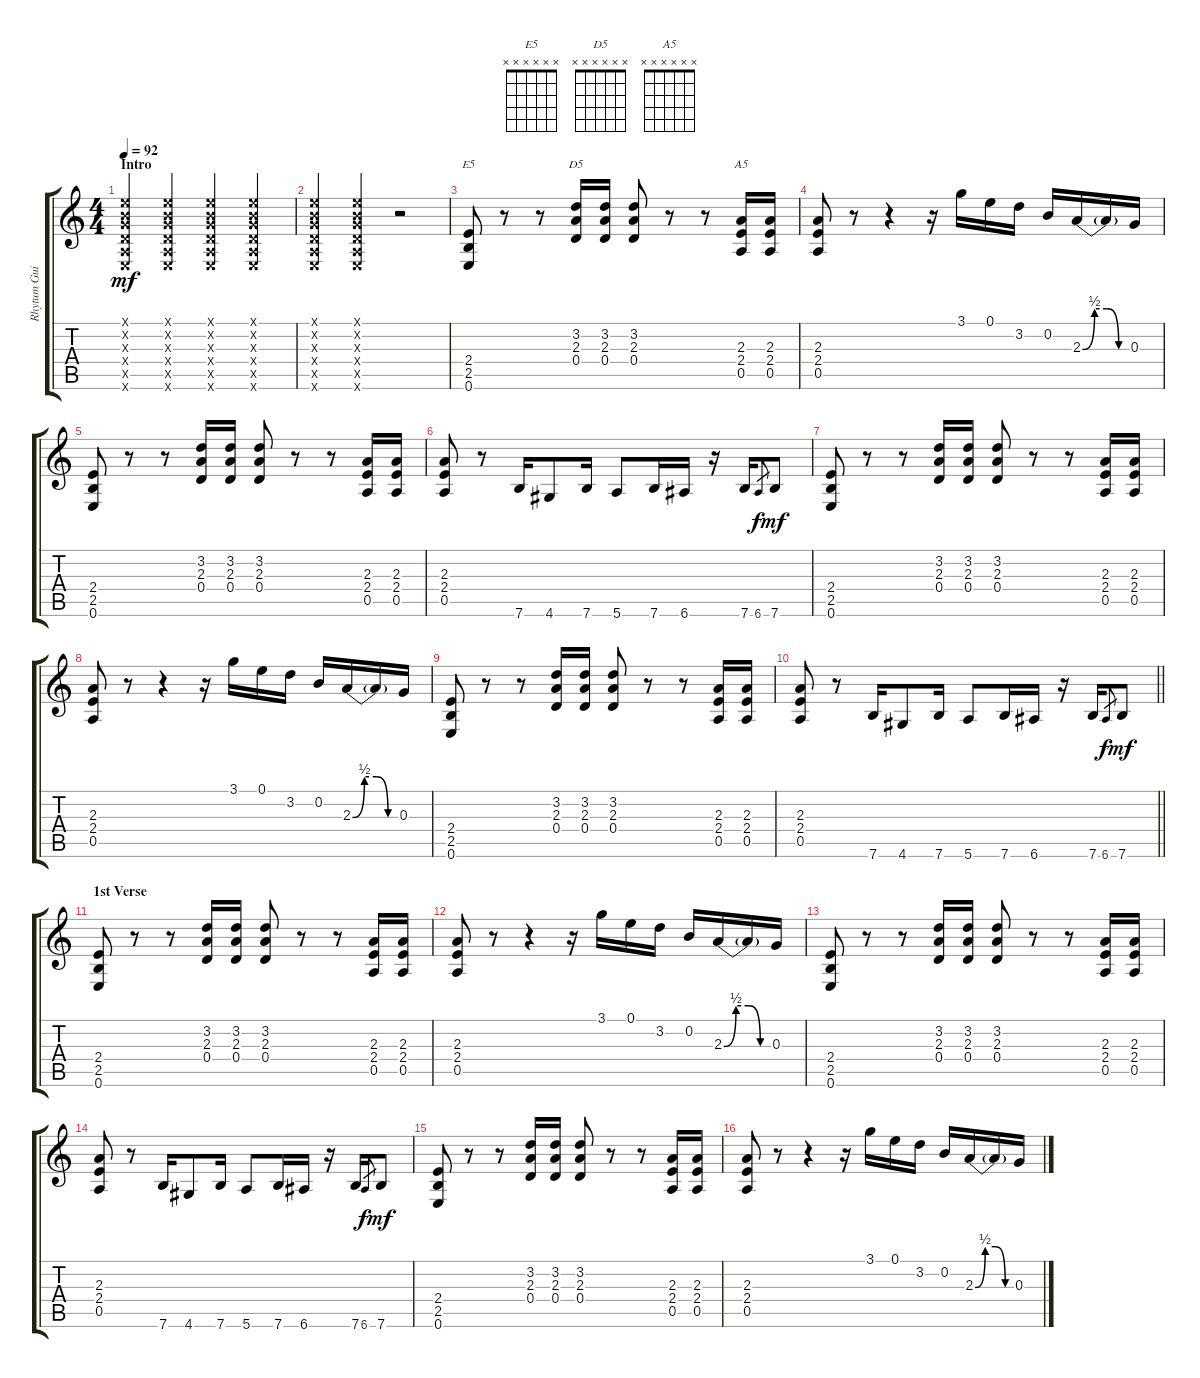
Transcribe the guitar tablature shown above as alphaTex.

\track ("Rhytum Guitar" "Rhytum Gui") {instrument overdrivenguitar}
\staff {score tabs}
\tuning (E4 B3 G3 D3 A2 E2) {hide}
\chord ("E5" x x x x x x)
\chord ("D5" x x x x x x)
\chord ("A5" x x x x x x)
\ts (4 4)
\section ("" "Intro")
\tempo 92
\clef g2
\ks c
(0.1{x} 0.2{x} 0.3{x} 0.4{x} 0.5{x} 0.6{x}).4{dy mf instrument overdrivenguitar} (0.1{x} 0.2{x} 0.3{x} 0.4{x} 0.5{x} 0.6{x}).4 (0.1{x} 0.2{x} 0.3{x} 0.4{x} 0.5{x} 0.6{x}).4 (0.1{x} 0.2{x} 0.3{x} 0.4{x} 0.5{x} 0.6{x}).4 |
(0.1{x} 0.2{x} 0.3{x} 0.4{x} 0.5{x} 0.6{x}).4 (0.1{x} 0.2{x} 0.3{x} 0.4{x} 0.5{x} 0.6{x}).4 r.2 |
(2.4 2.5 0.6).8{ch "E5"} r.8 r.8 (3.2 2.3 0.4).16{ch "D5"} (3.2 2.3 0.4).16 (3.2 2.3 0.4).8 r.8 r.8 (2.3 2.4 0.5).16{ch "A5"} (2.3 2.4 0.5).16 |
(2.3 2.4 0.5).8 r.8 r.4 r.16 3.1.16 0.1.16 3.2.16 0.2.16 2.3{be (custom 0 0 15 2 30 2 45 0 60 0)}.16 2.3{t}.16 0.3.16 |
(2.4 2.5 0.6).8 r.8 r.8 (3.2 2.3 0.4).16 (3.2 2.3 0.4).16 (3.2 2.3 0.4).8 r.8 r.8 (2.3 2.4 0.5).16 (2.3 2.4 0.5).16 |
(2.3 2.4 0.5).8 r.8 7.6.16 4.6.8 7.6.16 5.6.8 7.6.16 6.6.16 r.16 7.6.16 6.6.8{gr dy f} 7.6.8{dy mf} |
(2.4 2.5 0.6).8 r.8 r.8 (3.2 2.3 0.4).16 (3.2 2.3 0.4).16 (3.2 2.3 0.4).8 r.8 r.8 (2.3 2.4 0.5).16 (2.3 2.4 0.5).16 |
(2.3 2.4 0.5).8 r.8 r.4 r.16 3.1.16 0.1.16 3.2.16 0.2.16 2.3{be (custom 0 0 15 2 30 2 45 0 60 0)}.16 2.3{t}.16 0.3.16 |
(2.4 2.5 0.6).8 r.8 r.8 (3.2 2.3 0.4).16 (3.2 2.3 0.4).16 (3.2 2.3 0.4).8 r.8 r.8 (2.3 2.4 0.5).16 (2.3 2.4 0.5).16 |
\barLineRight lightlight
(2.3 2.4 0.5).8 r.8 7.6.16 4.6.8 7.6.16 5.6.8 7.6.16 6.6.16 r.16 7.6.16 6.6.8{gr dy f} 7.6.8{dy mf} |
\section ("" "1st Verse")
(2.4 2.5 0.6).8 r.8 r.8 (3.2 2.3 0.4).16 (3.2 2.3 0.4).16 (3.2 2.3 0.4).8 r.8 r.8 (2.3 2.4 0.5).16 (2.3 2.4 0.5).16 |
(2.3 2.4 0.5).8 r.8 r.4 r.16 3.1.16 0.1.16 3.2.16 0.2.16 2.3{be (custom 0 0 15 2 30 2 45 0 60 0)}.16 2.3{t}.16 0.3.16 |
(2.4 2.5 0.6).8 r.8 r.8 (3.2 2.3 0.4).16 (3.2 2.3 0.4).16 (3.2 2.3 0.4).8 r.8 r.8 (2.3 2.4 0.5).16 (2.3 2.4 0.5).16 |
(2.3 2.4 0.5).8 r.8 7.6.16 4.6.8 7.6.16 5.6.8 7.6.16 6.6.16 r.16 7.6.16 6.6.8{gr dy f} 7.6.8{dy mf} |
(2.4 2.5 0.6).8 r.8 r.8 (3.2 2.3 0.4).16 (3.2 2.3 0.4).16 (3.2 2.3 0.4).8 r.8 r.8 (2.3 2.4 0.5).16 (2.3 2.4 0.5).16 |
(2.3 2.4 0.5).8 r.8 r.4 r.16 3.1.16 0.1.16 3.2.16 0.2.16 2.3{be (custom 0 0 15 2 30 2 45 0 60 0)}.16 2.3{t}.16 0.3.16
